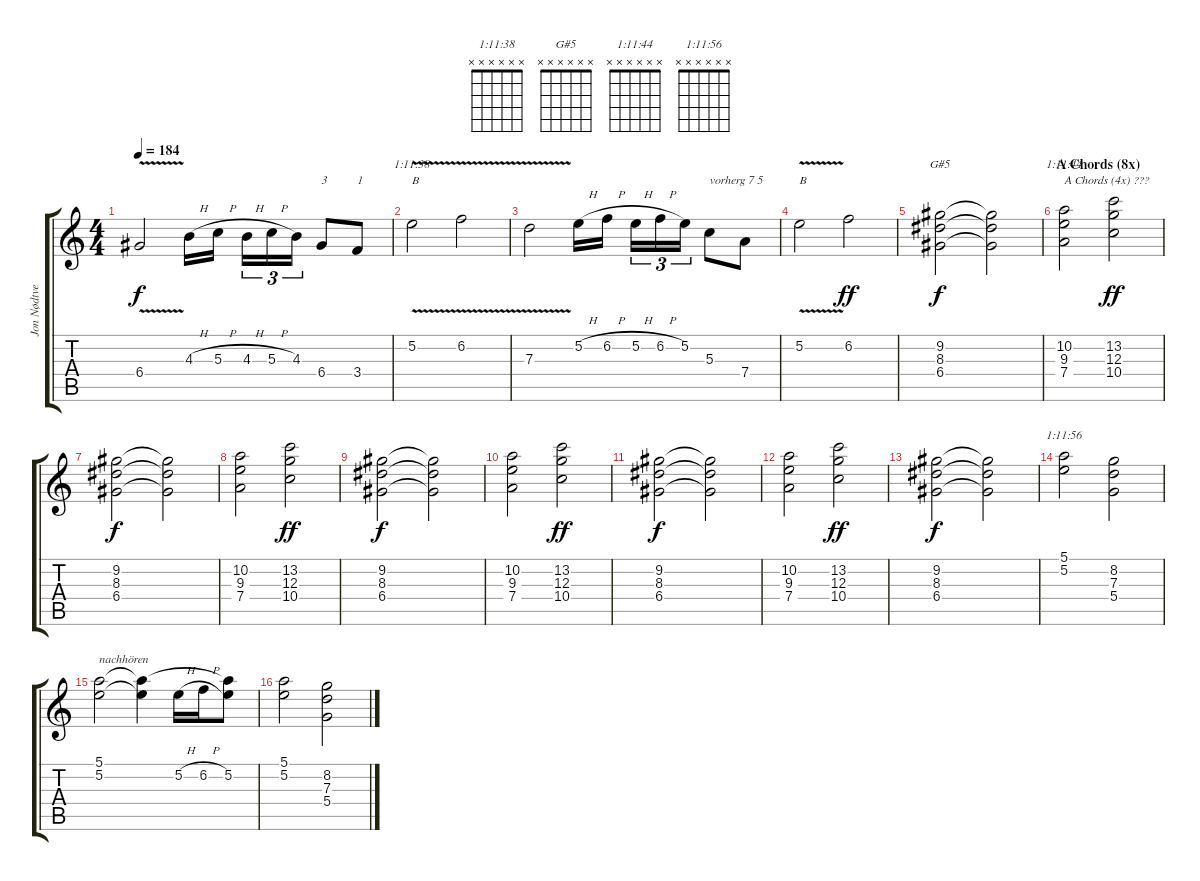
\track ("Jon Nødtveidt" "Jon Nødtve") {instrument electricguitarjazz}
\staff {score tabs}
\tuning (E4 B3 G3 D3 A2 E2) {hide}
\chord ("1:11:38" x x x x x x)
\chord ("G#5" x x x x x x)
\chord ("1:11:44" x x x x x x)
\chord ("1:11:56" x x x x x x)
\ts (4 4)
\tempo 184
\clef g2
\ks c
6.4{v}.2{dy f} 4.3{h}.16 5.3{h}.16 4.3{h}.16{tu (3 2)} 5.3{h}.16{tu (3 2)} 4.3.16{tu (3 2)} 6.4.8{txt "3"} 3.4.8{txt "1"} |
5.2{v}.2{ch "1:11:38" txt "B"} 6.2{v}.2 |
7.3{v}.2 5.2{h}.16 6.2{h}.16 5.2{h}.16{tu (3 2)} 6.2{h}.16{tu (3 2)} 5.2.16{tu (3 2)} 5.3.8{txt "vorherg 7 5"} 7.4.8 |
5.2{v}.2{txt "B"} 6.2.2{dy ff} |
(9.2 8.3 6.4).2{ch "G#5" dy f} (9.2{t} 8.3{t} 6.4{t}).2 |
\section ("" "A Chords (8x)")
(10.2 9.3 7.4).2{ch "1:11:44" txt "A Chords (4x) ???"} (13.2 12.3 10.4).2{dy ff} |
(9.2 8.3 6.4).2{dy f} (9.2{t} 8.3{t} 6.4{t}).2 |
(10.2 9.3 7.4).2 (13.2 12.3 10.4).2{dy ff} |
(9.2 8.3 6.4).2{dy f} (9.2{t} 8.3{t} 6.4{t}).2 |
(10.2 9.3 7.4).2 (13.2 12.3 10.4).2{dy ff} |
(9.2 8.3 6.4).2{dy f} (9.2{t} 8.3{t} 6.4{t}).2 |
(10.2 9.3 7.4).2 (13.2 12.3 10.4).2{dy ff} |
(9.2 8.3 6.4).2{dy f} (9.2{t} 8.3{t} 6.4{t}).2 |
(5.1 5.2).2{ch "1:11:56"} (8.2 7.3 5.4).2 |
(5.1 5.2).2{txt "nachhören"} (5.1{t} 5.2{t}).4 5.2{h}.16 6.2{h}.16 (5.1{t} 5.2).8 |
(5.1 5.2).2 (8.2 7.3 5.4).2
